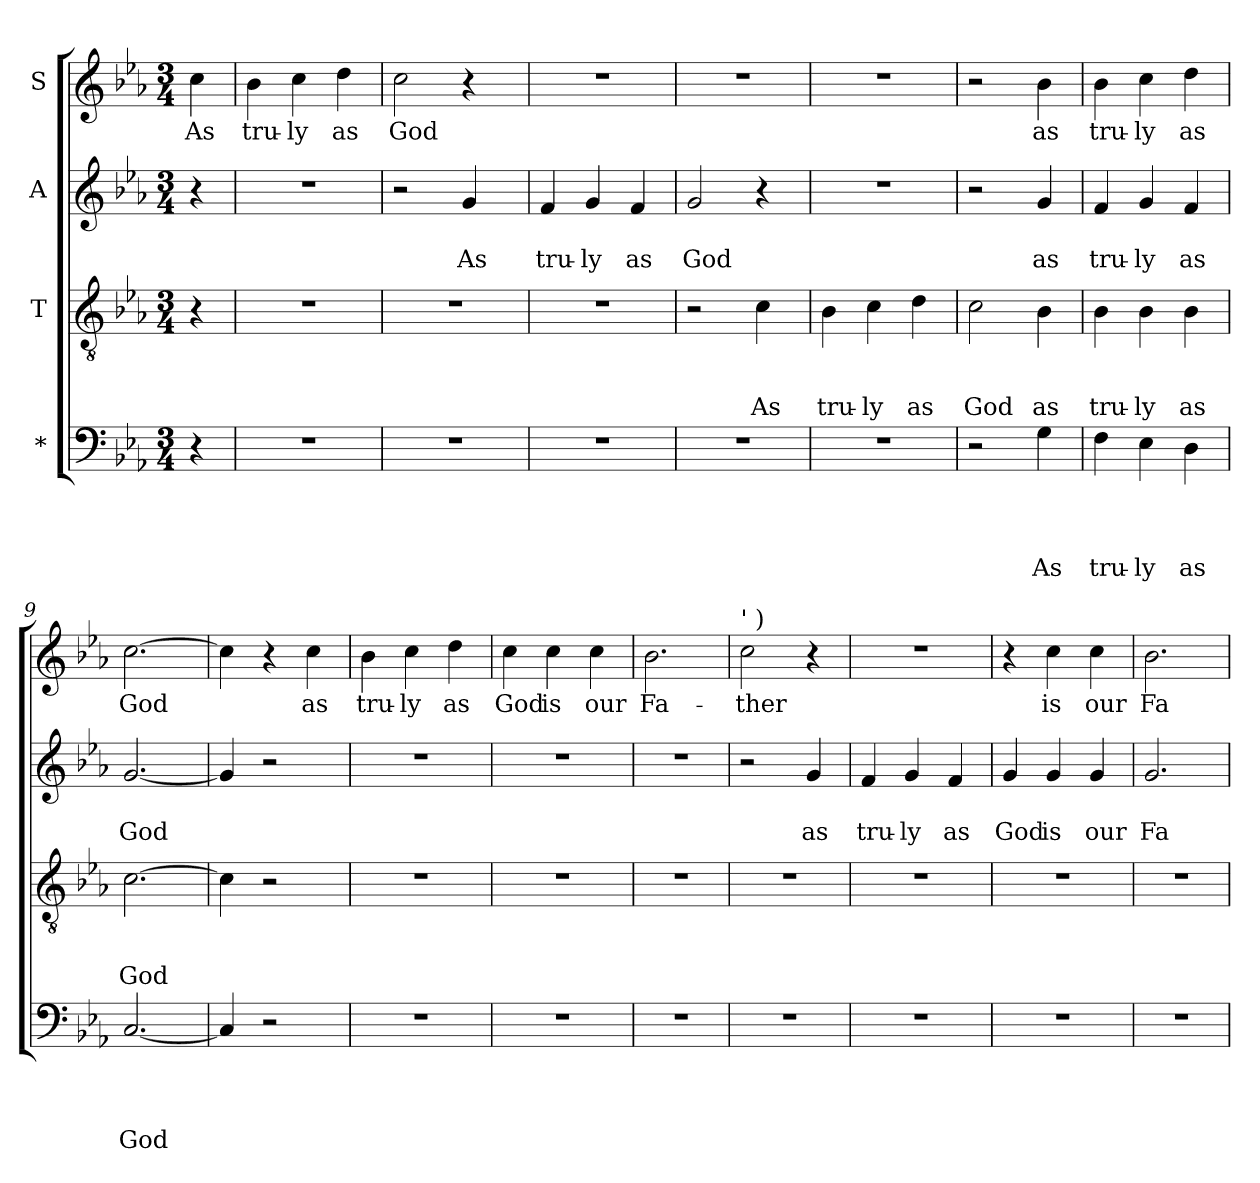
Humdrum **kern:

**kern	**text	**text	**text	**text	**kern	**text	**text	**text	**kern	**text	**text	**kern	**text
*part4	*part4	*part4	*part4	*part4	*part3	*part3	*part3	*part3	*part2	*part2	*part2	*part1	*part1
*staff4	*staff4	*staff4	*staff4	*staff4	*staff3	*staff3	*staff3	*staff3	*staff2	*staff2	*staff2	*staff1	*staff1
*I"*	*	*	*	*	*I"T	*	*	*	*I"A	*	*	*I"S	*
*clefF4	*	*	*	*	*clefGv2	*	*	*	*clefG2	*	*	*clefG2	*
*k[b-e-a-]	*	*	*	*	*k[b-e-a-]	*	*	*	*k[b-e-a-]	*	*	*k[b-e-a-]	*
*E-:	*	*	*	*	*E-:	*	*	*	*E-:	*	*	*E-:	*
*M3/4	*	*	*	*	*M3/4	*	*	*	*M3/4	*	*	*M3/4	*
=1	=1	=1	=1	=1	=1	=1	=1	=1	=1	=1	=1	=1	=1
!	!	!	!	!	!	!	!	!	!	!	!	!	!LO:LY:b
4r	.	.	.	.	4r	.	.	.	4r	.	.	4cc\	As
=2	=2	=2	=2	=2	=2	=2	=2	=2	=2	=2	=2	=2	=2
!LO:N:vis=1	!	!	!	!	!LO:N:vis=1	!	!	!	!LO:N:vis=1	!	!	!	!LO:LY:b
2.r	.	.	.	.	2.r	.	.	.	2.r	.	.	4b-\	tru-
!	!	!	!	!	!	!	!	!	!	!	!	!	!LO:LY:b
.	.	.	.	.	.	.	.	.	.	.	.	4cc\	-ly
!	!	!	!	!	!	!	!	!	!	!	!	!	!LO:LY:b
.	.	.	.	.	.	.	.	.	.	.	.	4dd\	as
=3	=3	=3	=3	=3	=3	=3	=3	=3	=3	=3	=3	=3	=3
!LO:N:vis=1	!	!	!	!	!LO:N:vis=1	!	!	!	!	!	!	!	!LO:LY:b
*	*	*	*	*	*	*	*	*	*^	*	*	*	*
2.r	.	.	.	.	2.r	.	.	.	2r	2ryy	.	.	2cc\	God
!	!	!	!	!	!	!	!	!	!	!	!	!LO:LY:b	!	!
.	.	.	.	.	.	.	.	.	4g/	16.ryy	.	As	4r	.
.	.	.	.	.	.	.	.	.	.	8ryy	.	.	.	.
.	.	.	.	.	.	.	.	.	.	32ryy	.	.	.	.
=4	=4	=4	=4	=4	=4	=4	=4	=4	=4	=4	=4	=4	=4	=4
!LO:N:vis=1	!	!	!	!	!LO:N:vis=1	!	!	!	!	!	!	!LO:LY:b	!LO:N:vis=1	!
*	*	*	*	*	*	*	*	*	*v	*v	*	*	*	*
2.r	.	.	.	.	2.r	.	.	.	4f/	.	tru-	2.r	.
!	!	!	!	!	!	!	!	!	!	!	!LO:LY:b	!	!
.	.	.	.	.	.	.	.	.	4g/	.	-ly	.	.
!	!	!	!	!	!	!	!	!	!	!	!LO:LY:b	!	!
.	.	.	.	.	.	.	.	.	4f/	.	as	.	.
=5	=5	=5	=5	=5	=5	=5	=5	=5	=5	=5	=5	=5	=5
!LO:N:vis=1	!	!	!	!	!	!	!	!	!	!	!LO:LY:b	!LO:N:vis=1	!
*	*	*	*	*	*^	*	*	*	*	*	*	*	*
2.r	.	.	.	.	2r	2ryy	.	.	.	2g/	.	God	2.r	.
!	!	!	!	!	!	!	!	!	!LO:LY:b	!	!	!	!	!
.	.	.	.	.	4c\	32ryy	.	.	As	4r	.	.	.	.
.	.	.	.	.	.	8..ryy	.	.	.	.	.	.	.	.
=6	=6	=6	=6	=6	=6	=6	=6	=6	=6	=6	=6	=6	=6	=6
!LO:N:vis=1	!	!	!	!	!	!	!	!	!LO:LY:b	!LO:N:vis=1	!	!	!LO:N:vis=1	!
*	*	*	*	*	*v	*v	*	*	*	*	*	*	*	*
2.r	.	.	.	.	4B-\	.	.	tru-	2.r	.	.	2.r	.
!	!	!	!	!	!	!	!	!LO:LY:b	!	!	!	!	!
.	.	.	.	.	4c\	.	.	-ly	.	.	.	.	.
!	!	!	!	!	!	!	!	!LO:LY:b	!	!	!	!	!
.	.	.	.	.	4d\	.	.	as	.	.	.	.	.
=7	=7	=7	=7	=7	=7	=7	=7	=7	=7	=7	=7	=7	=7
!	!	!	!	!	!	!	!	!LO:LY:b	!	!	!	!	!
2r	.	.	.	.	2c\	.	.	God	2r	.	.	2r	.
!	!	!	!	!LO:LY:b	!	!	!	!LO:LY:b	!	!	!LO:LY:b	!	!LO:LY:b
4G\	.	.	.	As	4B-\	.	.	as	4g/	.	as	4b-\	as
=8	=8	=8	=8	=8	=8	=8	=8	=8	=8	=8	=8	=8	=8
!	!	!	!	!LO:LY:b	!	!	!	!LO:LY:b	!	!	!LO:LY:b	!	!LO:LY:b
4F\	.	.	.	tru-	4B-\	.	.	tru-	4f/	.	tru-	4b-\	tru-
!	!	!	!	!LO:LY:b	!	!	!	!LO:LY:b	!	!	!LO:LY:b	!	!LO:LY:b
4E-\	.	.	.	-ly	4B-\	.	.	-ly	4g/	.	-ly	4cc\	-ly
!	!	!	!	!LO:LY:b	!	!	!	!LO:LY:b	!	!	!LO:LY:b	!	!LO:LY:b
4D\	.	.	.	as	4B-\	.	.	as	4f/	.	as	4dd\	as
=9	=9	=9	=9	=9	=9	=9	=9	=9	=9	=9	=9	=9	=9
!	!	!	!	!LO:LY:b	!	!	!	!LO:LY:b	!	!	!LO:LY:b	!	!LO:LY:b
[<2.C/	.	.	.	God	[>2.c\	.	.	God	[<2.g/	.	God	[>2.cc\	God
=10	=10	=10	=10	=10	=10	=10	=10	=10	=10	=10	=10	=10	=10
4C/]	.	.	.	.	4c\]	.	.	.	4g/]	.	.	4cc\]	.
2r	.	.	.	.	2r	.	.	.	2r	.	.	4r	.
!	!	!	!	!	!	!	!	!	!	!	!	!	!LO:LY:b
.	.	.	.	.	.	.	.	.	.	.	.	4cc\	as
=11	=11	=11	=11	=11	=11	=11	=11	=11	=11	=11	=11	=11	=11
!LO:N:vis=1	!	!	!	!	!LO:N:vis=1	!	!	!	!LO:N:vis=1	!	!	!	!LO:LY:b
2.r	.	.	.	.	2.r	.	.	.	2.r	.	.	4b-\	tru-
!	!	!	!	!	!	!	!	!	!	!	!	!	!LO:LY:b
.	.	.	.	.	.	.	.	.	.	.	.	4cc\	-ly
!	!	!	!	!	!	!	!	!	!	!	!	!	!LO:LY:b
.	.	.	.	.	.	.	.	.	.	.	.	4dd\	as
=12	=12	=12	=12	=12	=12	=12	=12	=12	=12	=12	=12	=12	=12
!LO:N:vis=1	!	!	!	!	!LO:N:vis=1	!	!	!	!LO:N:vis=1	!	!	!	!LO:LY:b
2.r	.	.	.	.	2.r	.	.	.	2.r	.	.	4cc\	God
!	!	!	!	!	!	!	!	!	!	!	!	!	!LO:LY:b
.	.	.	.	.	.	.	.	.	.	.	.	4cc\	is
!	!	!	!	!	!	!	!	!	!	!	!	!	!LO:LY:b
.	.	.	.	.	.	.	.	.	.	.	.	4cc\	our
=13	=13	=13	=13	=13	=13	=13	=13	=13	=13	=13	=13	=13	=13
!LO:N:vis=1	!	!	!	!	!LO:N:vis=1	!	!	!	!LO:N:vis=1	!	!	!	!LO:LY:b
2.r	.	.	.	.	2.r	.	.	.	2.r	.	.	2.b-\	Fa-
!!LO:LB:g=z
=14	=14	=14	=14	=14	=14	=14	=14	=14	=14	=14	=14	=14	=14
!	!	!	!	!	!	!	!	!	!	!	!	!LO:TX:a:t=' )	!
!LO:N:vis=1	!	!	!	!	!LO:N:vis=1	!	!	!	!	!	!	!	!LO:LY:b
2.r	.	.	.	.	2.r	.	.	.	2r	.	.	2cc\	-ther
!	!	!	!	!	!	!	!	!	!	!	!LO:LY:b	!	!
.	.	.	.	.	.	.	.	.	4g/	.	as	4r	.
=15	=15	=15	=15	=15	=15	=15	=15	=15	=15	=15	=15	=15	=15
!LO:N:vis=1	!	!	!	!	!LO:N:vis=1	!	!	!	!	!	!LO:LY:b	!LO:N:vis=1	!
2.r	.	.	.	.	2.r	.	.	.	4f/	.	tru-	2.r	.
!	!	!	!	!	!	!	!	!	!	!	!LO:LY:b	!	!
.	.	.	.	.	.	.	.	.	4g/	.	-ly	.	.
!	!	!	!	!	!	!	!	!	!	!	!LO:LY:b	!	!
.	.	.	.	.	.	.	.	.	4f/	.	as	.	.
=16	=16	=16	=16	=16	=16	=16	=16	=16	=16	=16	=16	=16	=16
!LO:N:vis=1	!	!	!	!	!LO:N:vis=1	!	!	!	!	!	!LO:LY:b	!	!
2.r	.	.	.	.	2.r	.	.	.	4g/	.	God	4r	.
!	!	!	!	!	!	!	!	!	!	!	!LO:LY:b	!	!LO:LY:b
.	.	.	.	.	.	.	.	.	4g/	.	is	4cc\	is
!	!	!	!	!	!	!	!	!	!	!	!LO:LY:b	!	!LO:LY:b
.	.	.	.	.	.	.	.	.	4g/	.	our	4cc\	our
=17	=17	=17	=17	=17	=17	=17	=17	=17	=17	=17	=17	=17	=17
!LO:N:vis=1	!	!	!	!	!LO:N:vis=1	!	!	!	!	!	!LO:LY:b	!	!LO:LY:b
2.r	.	.	.	.	2.r	.	.	.	2.g/	.	Fa-	2.b-\	Fa-
=	=	=	=	=	=	=	=	=	=	=	=	=	=
*-	*-	*-	*-	*-	*-	*-	*-	*-	*-	*-	*-	*-	*-
